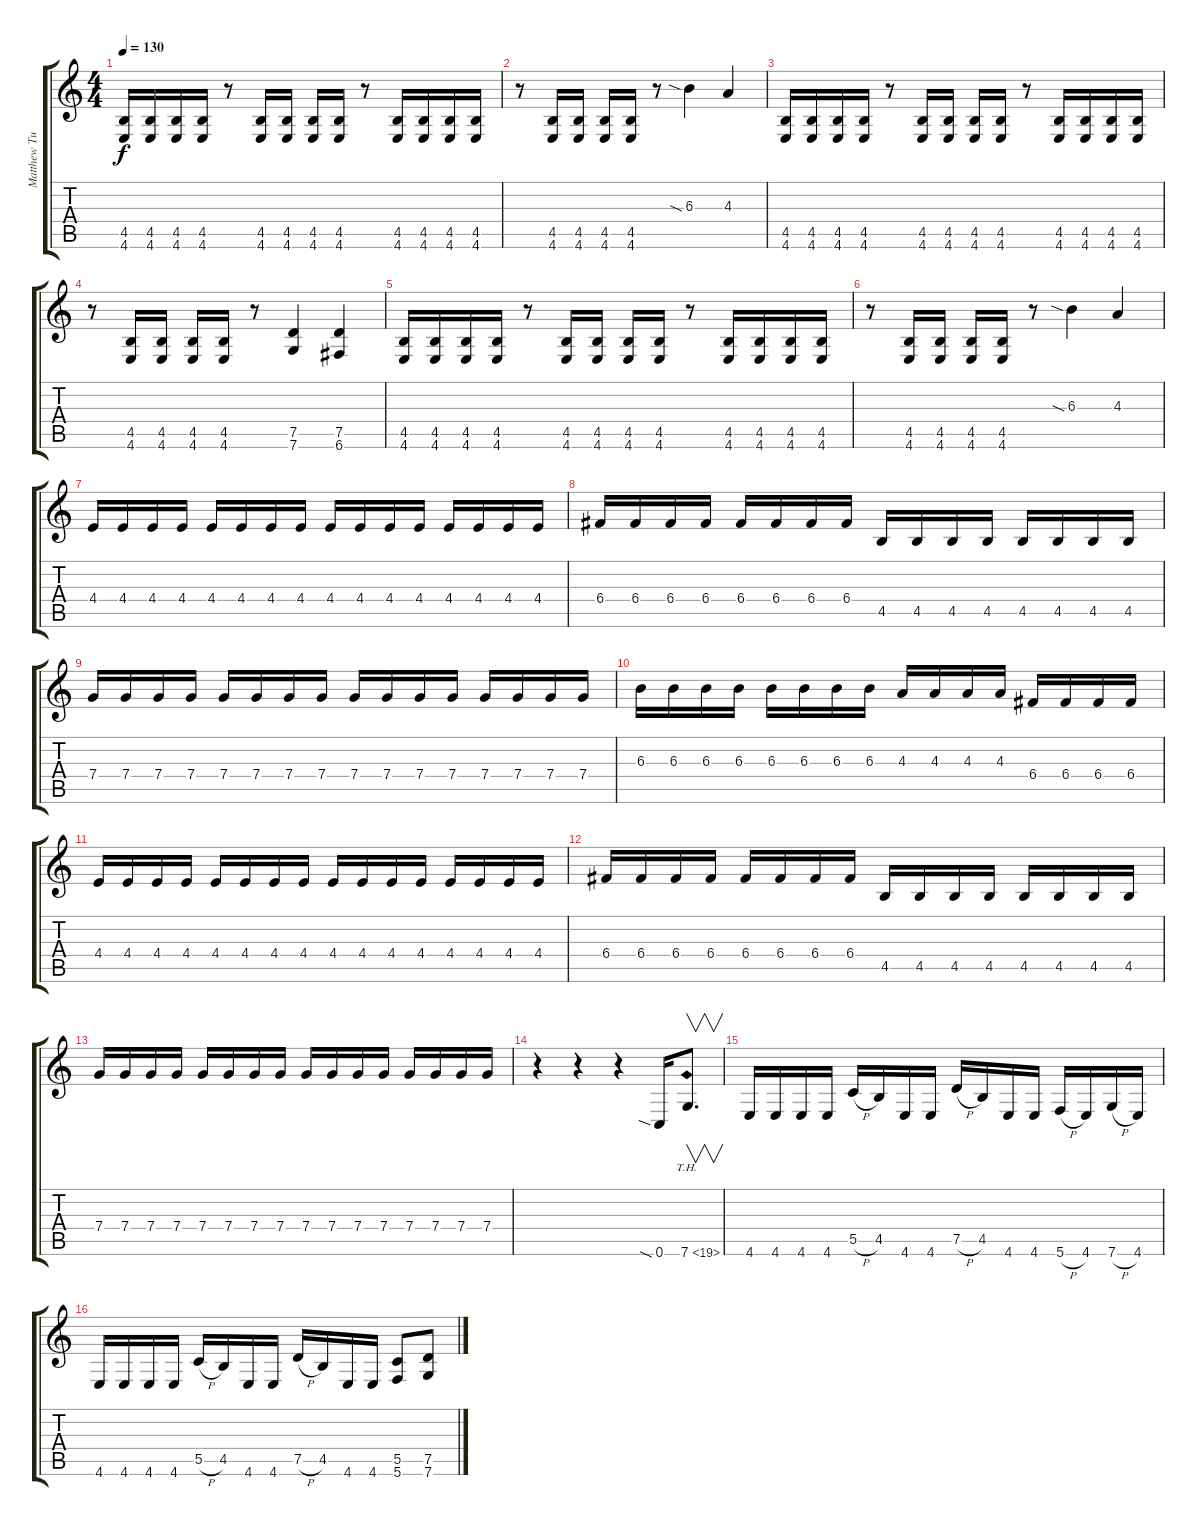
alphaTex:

\track ("Matthew Tuck" "Matthew Tu") {instrument overdrivenguitar}
\staff {score tabs}
\tuning (D4 A3 F3 C3 G2 C2) {hide}
\ts (4 4)
\tempo 130
\clef g2
\ks c
(4.5 4.6).16{dy f} (4.5 4.6).16 (4.5 4.6).16 (4.5 4.6).16 r.8 (4.5 4.6).16 (4.5 4.6).16 (4.5 4.6).16 (4.5 4.6).16 r.8 (4.5 4.6).16 (4.5 4.6).16 (4.5 4.6).16 (4.5 4.6).16 |
r.8 (4.5 4.6).16 (4.5 4.6).16 (4.5 4.6).16 (4.5 4.6).16 r.8 6.3{sia}.4 4.3.4 |
(4.5 4.6).16 (4.5 4.6).16 (4.5 4.6).16 (4.5 4.6).16 r.8 (4.5 4.6).16 (4.5 4.6).16 (4.5 4.6).16 (4.5 4.6).16 r.8 (4.5 4.6).16 (4.5 4.6).16 (4.5 4.6).16 (4.5 4.6).16 |
r.8 (4.5 4.6).16 (4.5 4.6).16 (4.5 4.6).16 (4.5 4.6).16 r.8 (7.5 7.6).4 (7.5 6.6).4 |
(4.5 4.6).16 (4.5 4.6).16 (4.5 4.6).16 (4.5 4.6).16 r.8 (4.5 4.6).16 (4.5 4.6).16 (4.5 4.6).16 (4.5 4.6).16 r.8 (4.5 4.6).16 (4.5 4.6).16 (4.5 4.6).16 (4.5 4.6).16 |
r.8 (4.5 4.6).16 (4.5 4.6).16 (4.5 4.6).16 (4.5 4.6).16 r.8 6.3{sia}.4 4.3.4 |
4.4.16 4.4.16 4.4.16 4.4.16 4.4.16 4.4.16 4.4.16 4.4.16 4.4.16 4.4.16 4.4.16 4.4.16 4.4.16 4.4.16 4.4.16 4.4.16 |
6.4.16 6.4.16 6.4.16 6.4.16 6.4.16 6.4.16 6.4.16 6.4.16 4.5.16 4.5.16 4.5.16 4.5.16 4.5.16 4.5.16 4.5.16 4.5.16 |
7.4.16 7.4.16 7.4.16 7.4.16 7.4.16 7.4.16 7.4.16 7.4.16 7.4.16 7.4.16 7.4.16 7.4.16 7.4.16 7.4.16 7.4.16 7.4.16 |
6.3.16 6.3.16 6.3.16 6.3.16 6.3.16 6.3.16 6.3.16 6.3.16 4.3.16 4.3.16 4.3.16 4.3.16 6.4.16 6.4.16 6.4.16 6.4.16 |
4.4.16 4.4.16 4.4.16 4.4.16 4.4.16 4.4.16 4.4.16 4.4.16 4.4.16 4.4.16 4.4.16 4.4.16 4.4.16 4.4.16 4.4.16 4.4.16 |
6.4.16 6.4.16 6.4.16 6.4.16 6.4.16 6.4.16 6.4.16 6.4.16 4.5.16 4.5.16 4.5.16 4.5.16 4.5.16 4.5.16 4.5.16 4.5.16 |
7.4.16 7.4.16 7.4.16 7.4.16 7.4.16 7.4.16 7.4.16 7.4.16 7.4.16 7.4.16 7.4.16 7.4.16 7.4.16 7.4.16 7.4.16 7.4.16 |
r.4 r.4 r.4 0.6{sia}.16 7.6{th 12}.8{v d} |
4.6.16 4.6.16 4.6.16 4.6.16 5.5{h}.16 4.5.16 4.6.16 4.6.16 7.5{h}.16 4.5.16 4.6.16 4.6.16 5.6{h}.16 4.6.16 7.6{h}.16 4.6.16 |
4.6.16 4.6.16 4.6.16 4.6.16 5.5{h}.16 4.5.16 4.6.16 4.6.16 7.5{h}.16 4.5.16 4.6.16 4.6.16 (5.5 5.6).8 (7.5 7.6).8
